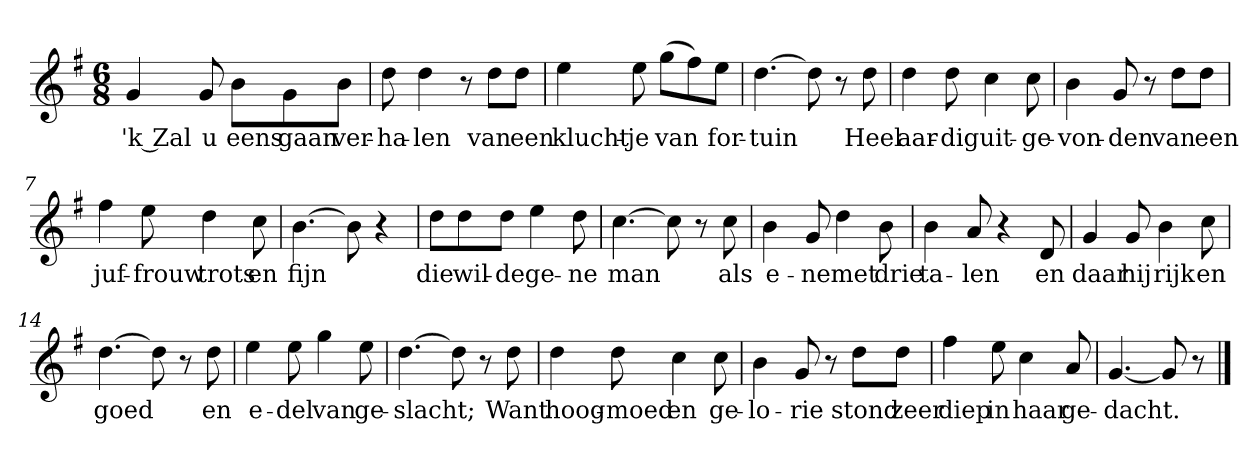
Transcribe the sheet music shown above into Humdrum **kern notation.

**kern	**text
*part1	*part1
*staff1	*staff1
*clefG2	*
*k[f#]	*
*G:	*
*M6/8	*
*MM120	*
=1	=1
4g	'k Zal
8g	u
8b\L	eens
8g\	gaan
8b\J	ver-
=2	=2
8dd	-ha-
4dd	-len
8r	.
8dd\L	van
8dd\J	een
=3	=3
4ee	klucht-
8ee	-je
(8gg\L	van
8ff#\)	.
8ee\J	for-
=4	=4
[4.dd	-tuin
8dd]	.
8r	.
8dd	Heel
=5	=5
4dd	aar-
8dd	-dig
4cc	uit-
8cc	-ge-
=6	=6
4b	-von-
8g	-den
8r	.
8dd\L	van
8dd\J	een
=7	=7
4ff#	juf-
8ee	-frouw
4dd	trots
8cc	en
=8	=8
[4.b	fijn
8b]	.
4r	.
=9	=9
8dd\L	die
8dd\	wil-
8dd\J	-de
4ee	ge-
8dd	-ne
=10	=10
[4.cc	man
8cc]	.
8r	.
8cc	als
=11	=11
4b	e-
8g	-ne
4dd	met
8b	drie
=12	=12
4b	ta-
8a	-len
4r	.
8d	en
=13	=13
4g	daar
8g	hij
4b	rijk
8cc	en
=14	=14
[4.dd	goed
8dd]	.
8r	.
8dd	en
=15	=15
4ee	e-
8ee	-del
4gg	van
8ee	ge-
=16	=16
[4.dd	-slacht;
8dd]	.
8r	.
8dd	Want
=17	=17
4dd	hoog-
8dd	-moed
4cc	en
8cc	ge-
=18	=18
4b	-lo-
8g	-rie
8r	.
8dd\L	stond
8dd\J	zeer
=19	=19
4ff#	diep
8ee	in
4cc	haar
8a	ge-
=20	=20
[4.g	-dacht.
8g]	.
8r	.
==	==
*-	*-
